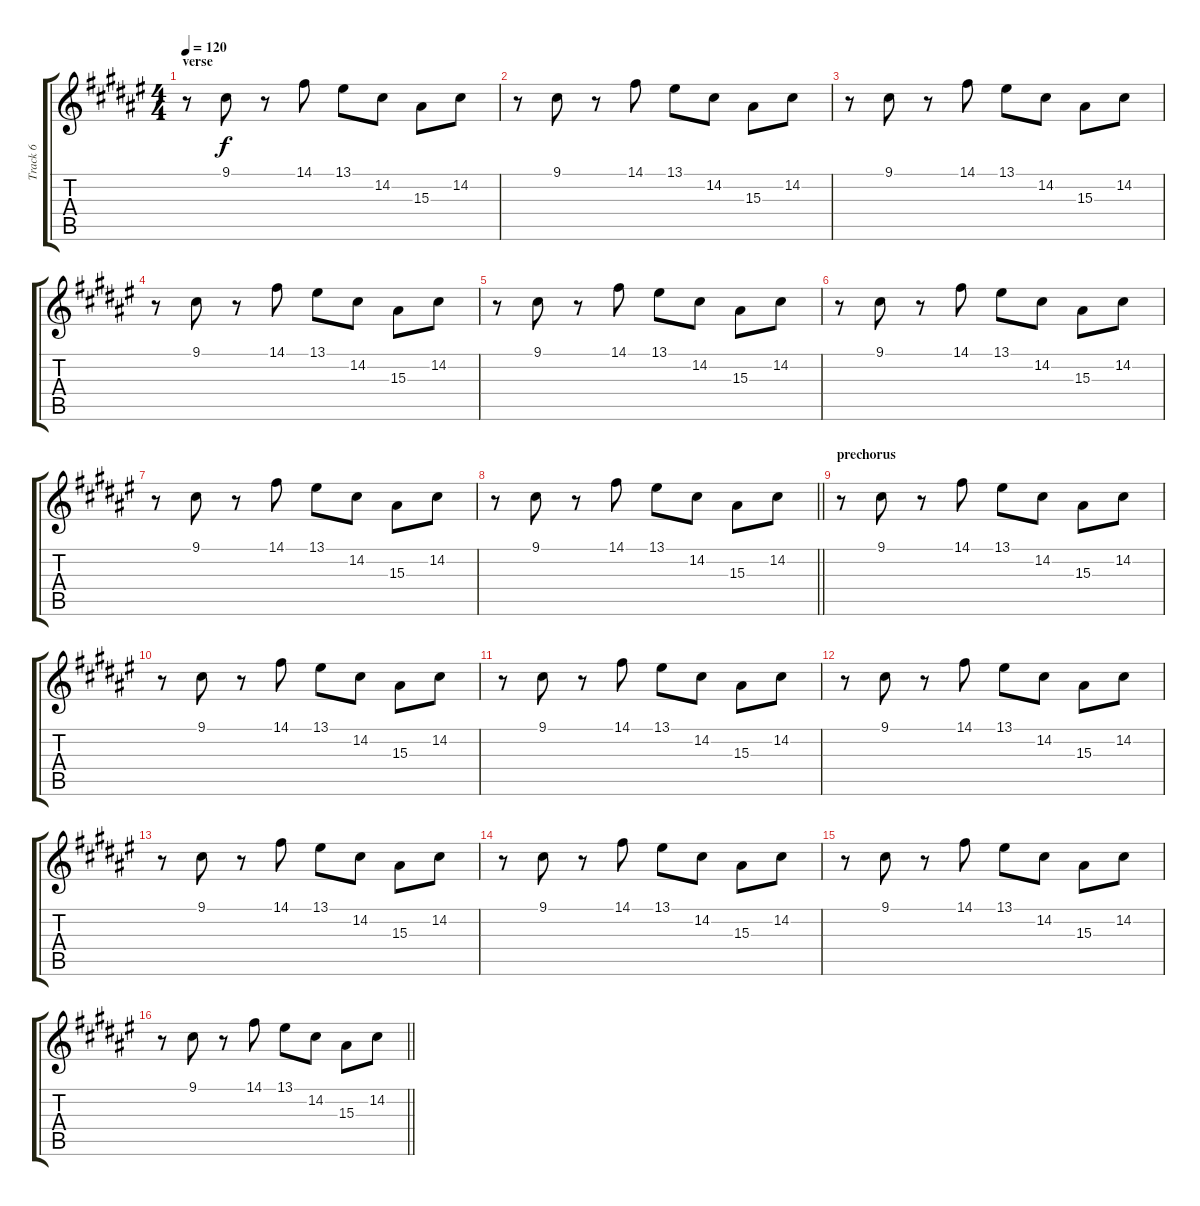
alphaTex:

\track ("Track 6" "Track 6") {instrument pad2warm}
\staff {score tabs}
\tuning (E4 B3 G3 D3 A2 E2) {hide}
\ts (4 4)
\section ("" "verse")
\tempo 120
\clef g2
\ks f#
r.8{dy f} 9.1.8 r.8 14.1.8 13.1.8 14.2.8 15.3.8 14.2.8 |
r.8 9.1.8 r.8 14.1.8 13.1.8 14.2.8 15.3.8 14.2.8 |
r.8 9.1.8 r.8 14.1.8 13.1.8 14.2.8 15.3.8 14.2.8 |
r.8 9.1.8 r.8 14.1.8 13.1.8 14.2.8 15.3.8 14.2.8 |
r.8 9.1.8 r.8 14.1.8 13.1.8 14.2.8 15.3.8 14.2.8 |
r.8 9.1.8 r.8 14.1.8 13.1.8 14.2.8 15.3.8 14.2.8 |
r.8 9.1.8 r.8 14.1.8 13.1.8 14.2.8 15.3.8 14.2.8 |
\barLineRight lightlight
r.8 9.1.8 r.8 14.1.8 13.1.8 14.2.8 15.3.8 14.2.8 |
\section ("" "prechorus")
r.8 9.1.8 r.8 14.1.8 13.1.8 14.2.8 15.3.8 14.2.8 |
r.8 9.1.8 r.8 14.1.8 13.1.8 14.2.8 15.3.8 14.2.8 |
r.8 9.1.8 r.8 14.1.8 13.1.8 14.2.8 15.3.8 14.2.8 |
r.8 9.1.8 r.8 14.1.8 13.1.8 14.2.8 15.3.8 14.2.8 |
r.8 9.1.8 r.8 14.1.8 13.1.8 14.2.8 15.3.8 14.2.8 |
r.8 9.1.8 r.8 14.1.8 13.1.8 14.2.8 15.3.8 14.2.8 |
r.8 9.1.8 r.8 14.1.8 13.1.8 14.2.8 15.3.8 14.2.8 |
\barLineRight lightlight
r.8 9.1.8 r.8 14.1.8 13.1.8 14.2.8 15.3.8 14.2.8
